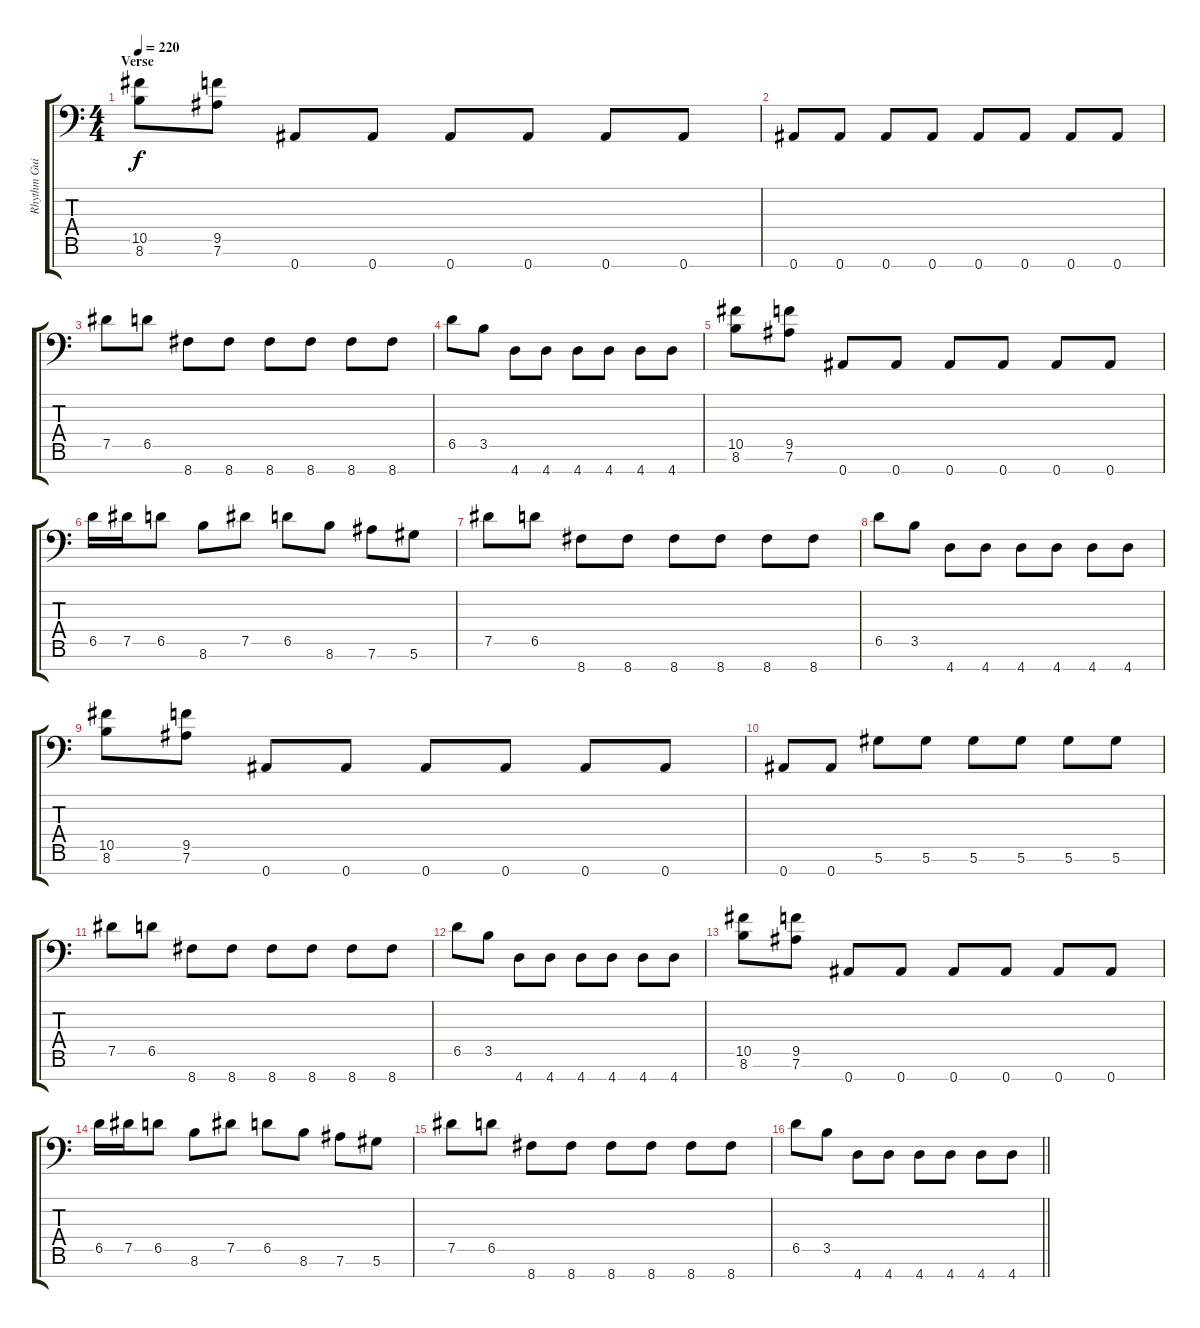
\track ("Rhythm Guitar" "Rhythm Gui") {instrument distortionguitar}
\staff {score tabs}
\tuning (Eb4 Bb3 Gb3 Db3 Ab2 Eb2 Bb1) {hide}
\ts (4 4)
\section ("" "Verse")
\tempo 220
\clef f4
\ks c
(10.5 8.6).8{dy f} (9.5 7.6).8 0.7.8 0.7.8 0.7.8 0.7.8 0.7.8 0.7.8 |
0.7.8 0.7.8 0.7.8 0.7.8 0.7.8 0.7.8 0.7.8 0.7.8 |
7.5.8 6.5.8 8.7.8 8.7.8 8.7.8 8.7.8 8.7.8 8.7.8 |
6.5.8 3.5.8 4.7.8 4.7.8 4.7.8 4.7.8 4.7.8 4.7.8 |
(10.5 8.6).8 (9.5 7.6).8 0.7.8 0.7.8 0.7.8 0.7.8 0.7.8 0.7.8 |
6.5.16 7.5.16 6.5.8 8.6.8 7.5.8 6.5.8 8.6.8 7.6.8 5.6.8 |
7.5.8 6.5.8 8.7.8 8.7.8 8.7.8 8.7.8 8.7.8 8.7.8 |
6.5.8 3.5.8 4.7.8 4.7.8 4.7.8 4.7.8 4.7.8 4.7.8 |
(10.5 8.6).8 (9.5 7.6).8 0.7.8 0.7.8 0.7.8 0.7.8 0.7.8 0.7.8 |
0.7.8 0.7.8 5.6.8 5.6.8 5.6.8 5.6.8 5.6.8 5.6.8 |
7.5.8 6.5.8 8.7.8 8.7.8 8.7.8 8.7.8 8.7.8 8.7.8 |
6.5.8 3.5.8 4.7.8 4.7.8 4.7.8 4.7.8 4.7.8 4.7.8 |
(10.5 8.6).8 (9.5 7.6).8 0.7.8 0.7.8 0.7.8 0.7.8 0.7.8 0.7.8 |
6.5.16 7.5.16 6.5.8 8.6.8 7.5.8 6.5.8 8.6.8 7.6.8 5.6.8 |
7.5.8 6.5.8 8.7.8 8.7.8 8.7.8 8.7.8 8.7.8 8.7.8 |
\barLineRight lightlight
6.5.8 3.5.8 4.7.8 4.7.8 4.7.8 4.7.8 4.7.8 4.7.8
